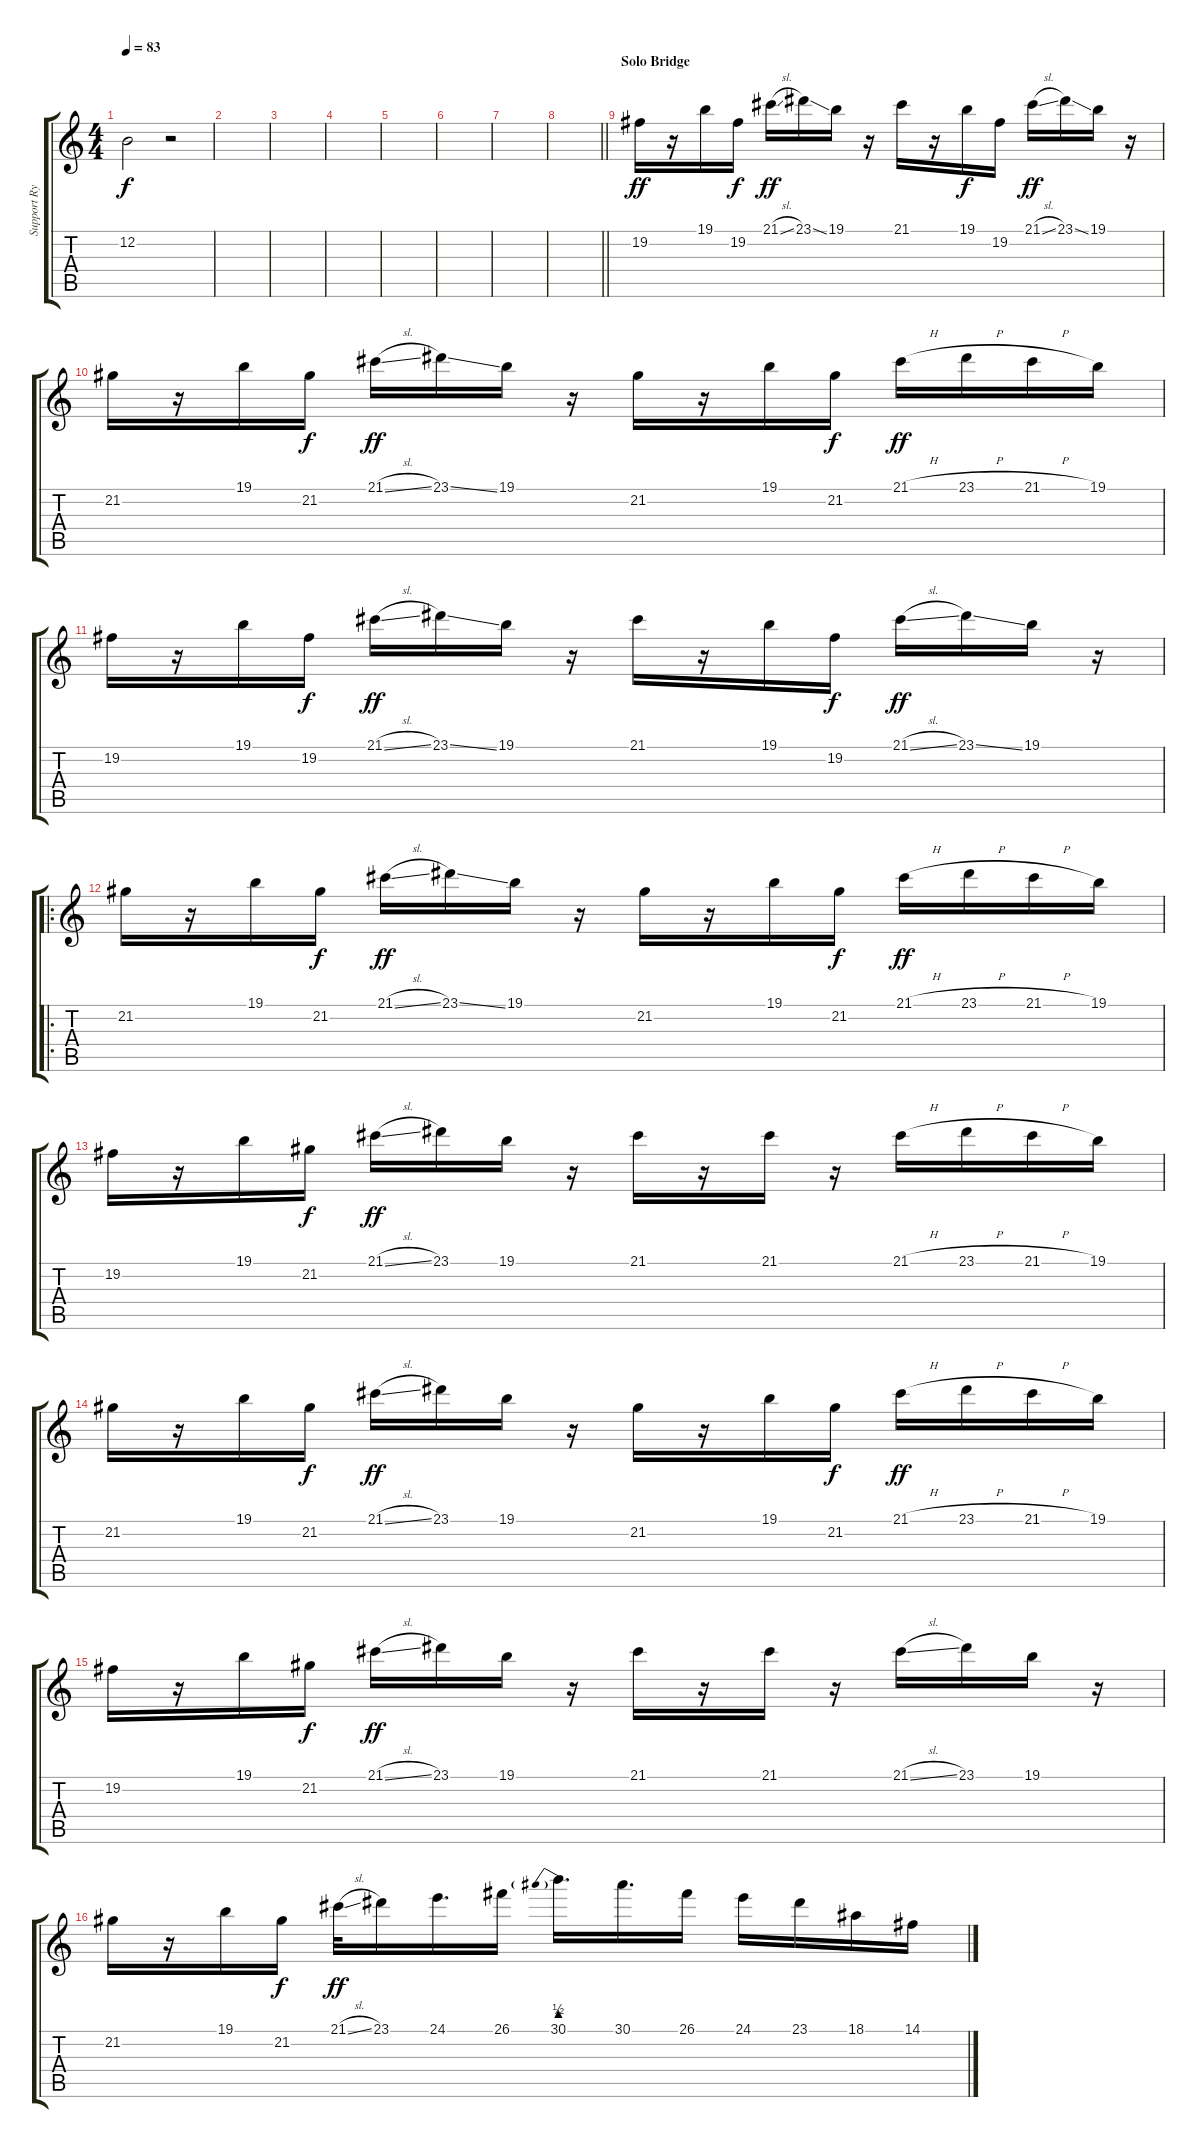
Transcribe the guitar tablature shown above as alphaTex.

\track ("Support Rythm" "Support Ry") {instrument pad2warm}
\staff {score tabs}
\tuning (E4 B3 G3 D3 A2 E2) {hide}
\ts (4 4)
\tempo 83
\clef g2
\ks c
12.2{t}.2{dy f} r.2 |
|
|
|
|
|
|
\barLineRight lightlight
|
\section ("" "Solo Bridge")
19.2.16{dy ff} r.16 19.1.16 19.2.16{dy f} 21.1{sl}.16{dy ff} 23.1{ss}.16 19.1.16 r.16 21.1.16 r.16 19.1.16{dy f} 19.2.16 21.1{sl}.16{dy ff} 23.1{ss}.16 19.1.16 r.16 |
21.2.16 r.16 19.1.16 21.2.16{dy f} 21.1{sl}.16{dy ff} 23.1{ss}.16 19.1.16 r.16 21.2.16 r.16 19.1.16 21.2.16{dy f} 21.1{h}.16{dy ff} 23.1{h}.16 21.1{h}.16 19.1.16 |
19.2.16 r.16 19.1.16 19.2.16{dy f} 21.1{sl}.16{dy ff} 23.1{ss}.16 19.1.16 r.16 21.1.16 r.16 19.1.16 19.2.16{dy f} 21.1{sl}.16{dy ff} 23.1{ss}.16 19.1.16 r.16 |
\ro
21.2.16 r.16 19.1.16 21.2.16{dy f} 21.1{sl}.16{dy ff} 23.1{ss}.16 19.1.16 r.16 21.2.16 r.16 19.1.16 21.2.16{dy f} 21.1{h}.16{dy ff} 23.1{h}.16 21.1{h}.16 19.1.16 |
19.2.16 r.16 19.1.16 21.2.16{dy f} 21.1{sl}.16{dy ff} 23.1.16 19.1.16 r.16 21.1.16 r.16 21.1.16 r.16 21.1{h}.16 23.1{h}.16 21.1{h}.16 19.1.16 |
21.2.16 r.16 19.1.16 21.2.16{dy f} 21.1{sl}.16{dy ff} 23.1.16 19.1.16 r.16 21.2.16 r.16 19.1.16 21.2.16{dy f} 21.1{h}.16{dy ff} 23.1{h}.16 21.1{h}.16 19.1.16 |
19.2.16 r.16 19.1.16 21.2.16{dy f} 21.1{sl}.16{dy ff} 23.1.16 19.1.16 r.16 21.1.16 r.16 21.1.16 r.16 21.1{sl}.16 23.1.16 19.1.16 r.16 |
21.2.16 r.16 19.1.16 21.2.16{dy f} 21.1{sl}.32{dy ff} 23.1.16 24.1.16{d} 26.1.16 30.1{be (prebend 0 2 60 2)}.16{d} 30.1.16{d} 26.1.16 24.1.16 23.1.16 18.1.16 14.1.16
